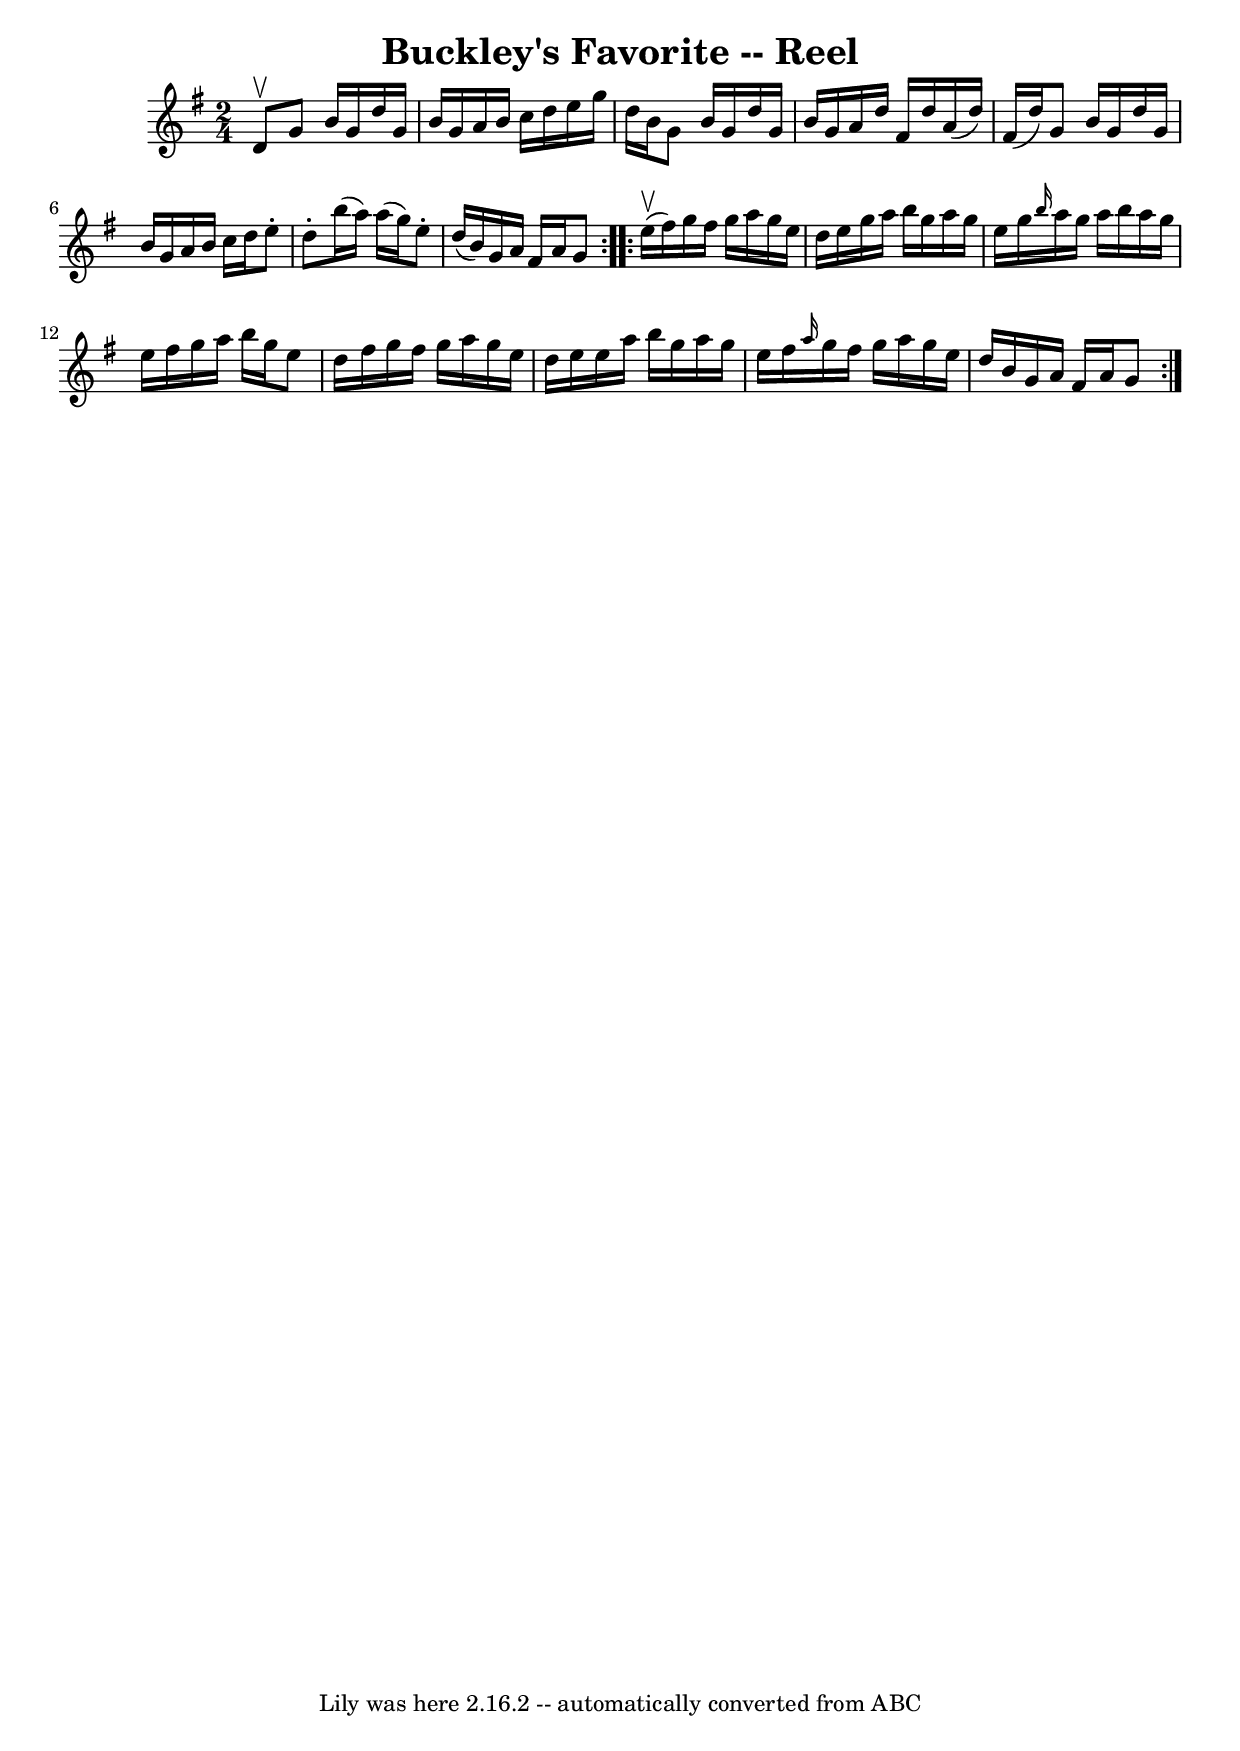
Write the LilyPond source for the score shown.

\version "2.16.2"
\include "Mammoth.ily"
\header {
	%% book = "Ryan's Mammoth Collection"
	crossRefNumber = "1"
	footnotes = ""
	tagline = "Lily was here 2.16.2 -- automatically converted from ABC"
	title = "Buckley's Favorite -- Reel"
}
voicedefault =  {


\repeat volta 2 {
\time 2/4 
\key g \major d'8^\upbow |
 g'8 b'16 g'16 d''16   
 g'16 b'16 g'16  |
 a'16 b'16 c''16 d''16 e''16    
g''16 d''16 b'16  |
 g'8 b'16 g'16 d''16 g'16 b'16 
 g'16  |
 a'16 d''16 fis'16 d''16 a'16 (d''16)   
fis'16 (d''16) |
 g'8 b'16 g'16 d''16 g'16 b'16  
 g'16  |
 a'16 b'16 c''16 d''16 e''8 -. d''8 -. |
 
 b''16 (a''16) a''16 (g''16) e''8 -. d''16 (b'16) 
|
 g'16 a'16 fis'16 a'16 g'8  } \repeat volta 2 { e''16 
^\upbow(fis''16) |
 g''16 fis''16 g''16 a''16 g''16   
 e''16 d''16 e''16  |
 g''16 a''16 b''16 g''16 a''16  
 g''16 e''16 g''16  |
 \grace { b''16  } a''16 g''16    
a''16 b''16 a''16 g''16 e''16 fis''16  |
 g''16 a''16 
 b''16 g''16 e''8 d''16 fis''16  |
 g''16 fis''16    
g''16 a''16 g''16 e''16 d''16 e''16  |
 e''16 a''16   
 b''16 g''16 a''16 g''16 e''16 fis''16  |
 \grace {    
a''16  } g''16 fis''16 g''16 a''16 g''16 e''16 d''16    
b'16  |
 g'16 a'16 fis'16 a'16 g'8  }   
}

\score{
    <<

	\context Staff="default"
	{
	    \voicedefault 
	}

    >>
	\layout {
	}
	\midi {}
}
